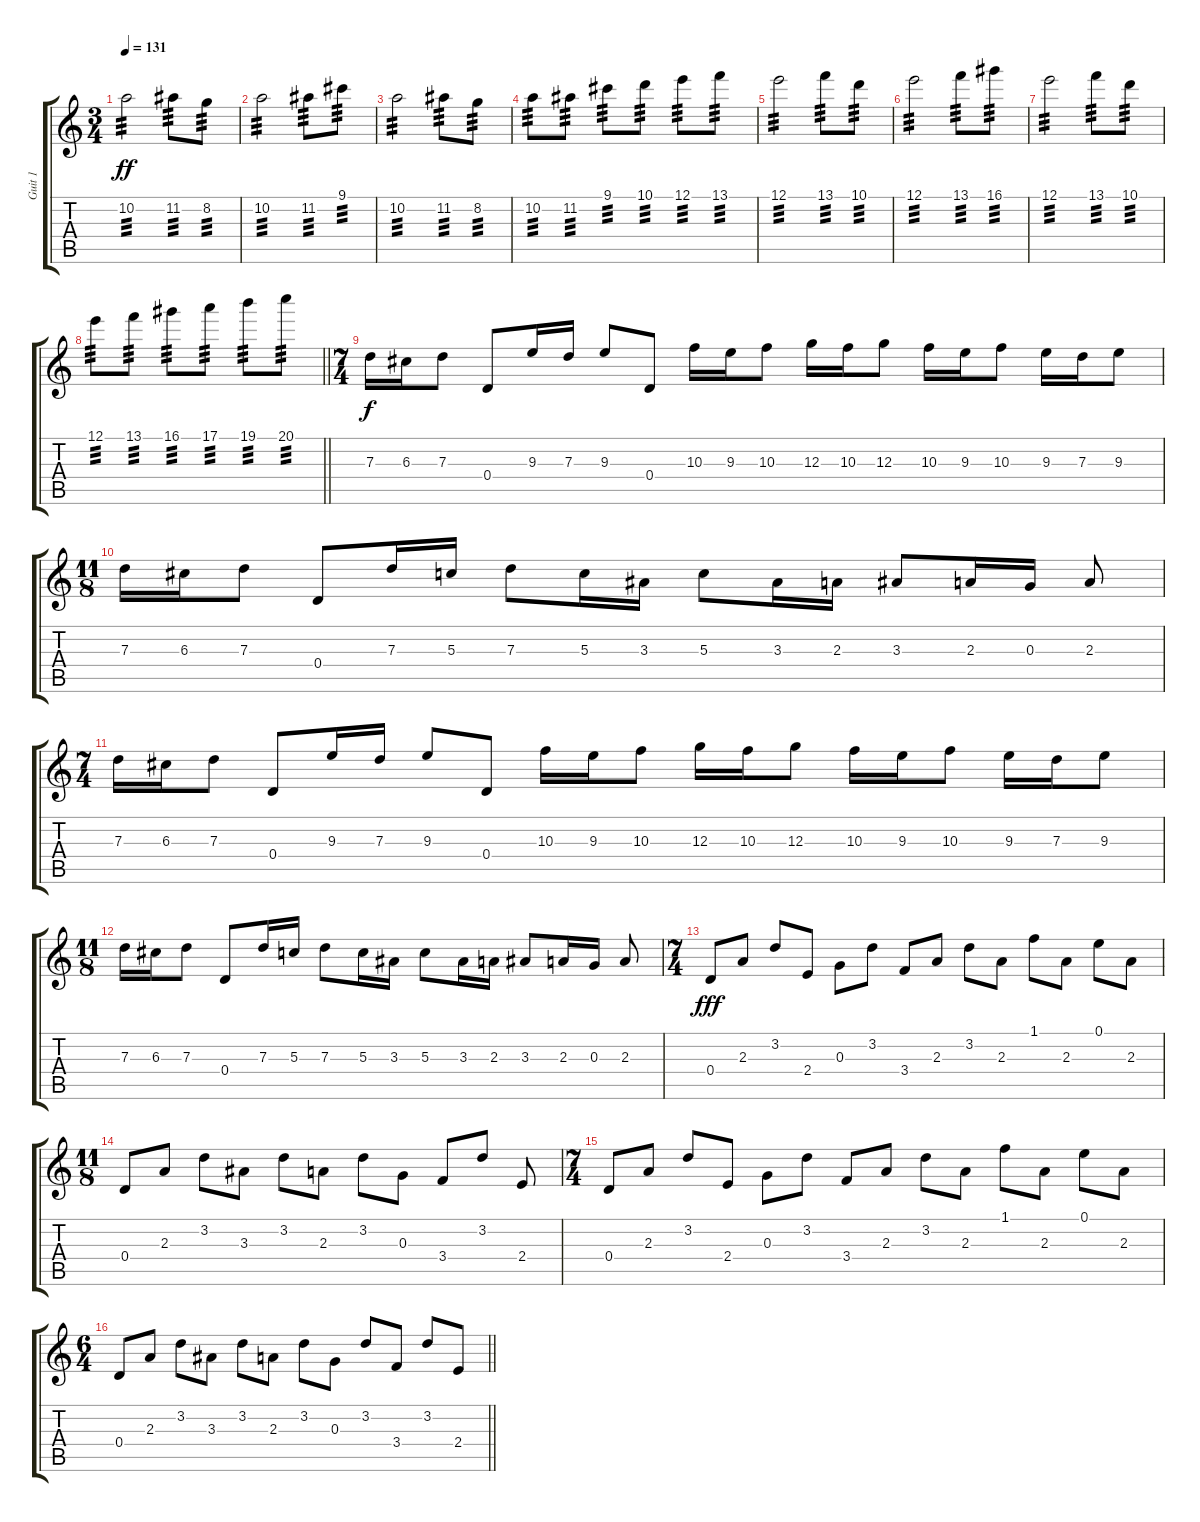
\track ("Guit 1" "Guit 1") {instrument distortionguitar}
\staff {score tabs}
\tuning (E4 B3 G3 D3 A2 E2) {hide}
\ts (3 4)
\tempo 131
\clef g2
\ks c
10.2.2{tp 3 dy ff} 11.2.8{tp 3} 8.2.8{tp 3} |
10.2.2{tp 3} 11.2.8{tp 3} 9.1.8{tp 3} |
10.2.2{tp 3} 11.2.8{tp 3} 8.2.8{tp 3} |
10.2.8{tp 3} 11.2.8{tp 3} 9.1.8{tp 3} 10.1.8{tp 3} 12.1.8{tp 3} 13.1.8{tp 3} |
12.1.2{tp 3} 13.1.8{tp 3} 10.1.8{tp 3} |
12.1.2{tp 3} 13.1.8{tp 3} 16.1.8{tp 3} |
12.1.2{tp 3} 13.1.8{tp 3} 10.1.8{tp 3} |
\barLineRight lightlight
12.1.8{tp 3} 13.1.8{tp 3} 16.1.8{tp 3} 17.1.8{tp 3} 19.1.8{tp 3} 20.1.8{tp 3} |
\ts (7 4)
7.3.16{dy f} 6.3.16 7.3.8 0.4.8 9.3.16 7.3.16 9.3.8 0.4.8 10.3.16 9.3.16 10.3.8 12.3.16 10.3.16 12.3.8 10.3.16 9.3.16 10.3.8 9.3.16 7.3.16 9.3.8 |
\ts (11 8)
7.3.16 6.3.16 7.3.8 0.4.8 7.3.16 5.3.16 7.3.8 5.3.16 3.3.16 5.3.8 3.3.16 2.3.16 3.3.8 2.3.16 0.3.16 2.3.8 |
\ts (7 4)
7.3.16 6.3.16 7.3.8 0.4.8 9.3.16 7.3.16 9.3.8 0.4.8 10.3.16 9.3.16 10.3.8 12.3.16 10.3.16 12.3.8 10.3.16 9.3.16 10.3.8 9.3.16 7.3.16 9.3.8 |
\ts (11 8)
7.3.16 6.3.16 7.3.8 0.4.8 7.3.16 5.3.16 7.3.8 5.3.16 3.3.16 5.3.8 3.3.16 2.3.16 3.3.8 2.3.16 0.3.16 2.3.8 |
\ts (7 4)
0.4.8{dy fff instrument electricguitarclean} 2.3.8 3.2.8 2.4.8 0.3.8 3.2.8 3.4.8 2.3.8 3.2.8 2.3.8 1.1.8 2.3.8 0.1.8 2.3.8 |
\ts (11 8)
0.4.8 2.3.8 3.2.8 3.3.8 3.2.8 2.3.8 3.2.8 0.3.8 3.4.8 3.2.8 2.4.8 |
\ts (7 4)
0.4.8 2.3.8 3.2.8 2.4.8 0.3.8 3.2.8 3.4.8 2.3.8 3.2.8 2.3.8 1.1.8 2.3.8 0.1.8 2.3.8 |
\ts (6 4)
\barLineRight lightlight
0.4.8 2.3.8 3.2.8 3.3.8 3.2.8 2.3.8 3.2.8 0.3.8 3.2.8 3.4.8 3.2.8 2.4.8
